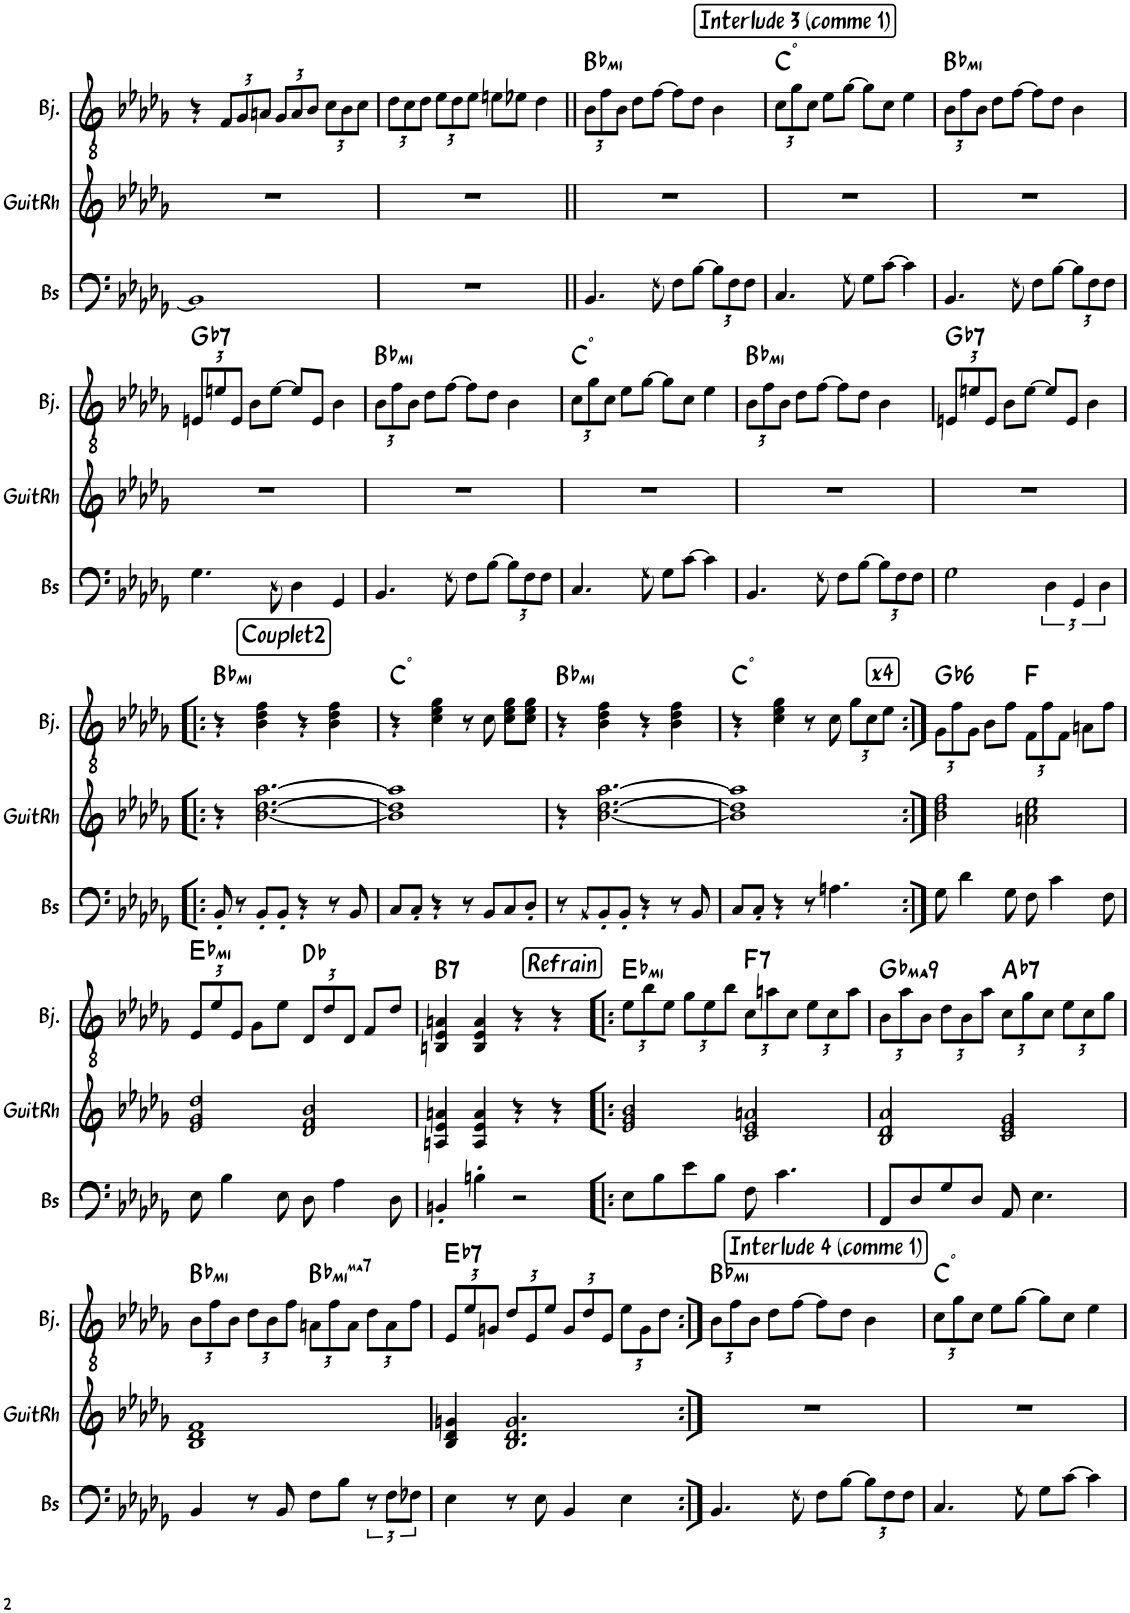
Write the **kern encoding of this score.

**kern	**kern	**kern	**harte
*part3	*part2	*part1	*part1
*staff3	*staff2	*staff1	*
*I"Contrebass	*I"Guitare Rhodes	*I"Banjo	*
*	*I'GuitRh	*I'Bj.	*
!!LO:PB:g=z
*clefF4	*clefG2	*clefGv2	*
*Trd7c12	*	*Trd7c12	*
*k[b-e-a-d-g-]	*k[b-e-a-d-g-]	*k[b-e-a-d-g-]	*
*M4/4	*M4/4	*M4/4	*
=22	=22	=22	=22
1BB-]	1r	4r	.
*	*	*Xbrackettup	*
.	.	12F/L	.
.	.	12G-/	.
.	.	12An/J	.
.	.	12G-/L	.
.	.	12A/	.
.	.	12B-/J	.
.	.	12c\L	.
.	.	12B-\	.
.	.	12c\J	.
=23	=23	=23	=23
1r	1r	12d-\L	.
.	.	12c\	.
.	.	12d-\J	.
.	.	12e-\L	.
.	.	12d-\	.
.	.	12e-\J	.
.	.	8en\L	.
.	.	8e-X\J	.
.	.	4d-\	.
!!LO:REH:place=s1:a:B:rj:fs=14:t=Interlude 3 (comme 1)
=24||	=24||	=24||	=24||
!	!	!	!LO:H:kt=mi
4.BB-/	1r	12B-\L	Bb:min
.	.	12f\	.
.	.	12B-\J	.
.	.	8d-\L	.
8F\	.	[8f\J	.
8F\L	.	8f\L]	.
[8B-\J	.	8d-\J	.
*Xbrackettup	*	*	*
12B-\L]	.	4B-\	.
12F\	.	.	.
12F\J	.	.	.
=25	=25	=25	=25
!	!	!	!LO:H:kt=°
4.C/	1r	12c\L	.
.	.	12g-\	.
.	.	12c\J	.
.	.	8e-\L	.
8G-\	.	[8g-\J	.
8G-\L	.	8g-\L]	.
[8c\J	.	8c\J	.
4c\]	.	4e-\	.
=26	=26	=26	=26
!	!	!	!LO:H:kt=mi
4.BB-/	1r	12B-\L	Bb:min
.	.	12f\	.
.	.	12B-\J	.
.	.	8d-\L	.
8F\	.	[8f\J	.
8F\L	.	8f\L]	.
[8B-\J	.	8d-\J	.
12B-\L]	.	4B-\	.
12F\	.	.	.
12F\J	.	.	.
!!LO:LB:g=z
=27	=27	=27	=27
!	!	!	!LO:H:kt=7
4.G-\	1r	12En/L	Gb:7
.	.	12en/	.
.	.	12E/J	.
.	.	8B-\L	.
8D-\	.	[8e\J	.
4D-\	.	8e/L]	.
.	.	8E/J	.
4GG-/	.	4B-\	.
=28	=28	=28	=28
!	!	!	!LO:H:kt=mi
4.BB-/	1r	12B-\L	Bb:min
.	.	12f\	.
.	.	12B-\J	.
.	.	8d-\L	.
8F\	.	[8f\J	.
8F\L	.	8f\L]	.
[8B-\J	.	8d-\J	.
12B-\L]	.	4B-\	.
12F\	.	.	.
12F\J	.	.	.
=29	=29	=29	=29
!	!	!	!LO:H:kt=°
4.C/	1r	12c\L	.
.	.	12g-\	.
.	.	12c\J	.
.	.	8e-\L	.
8G-\	.	[8g-\J	.
8G-\L	.	8g-\L]	.
[8c\J	.	8c\J	.
4c\]	.	4e-\	.
=30	=30	=30	=30
!	!	!	!LO:H:kt=mi
4.BB-/	1r	12B-\L	Bb:min
.	.	12f\	.
.	.	12B-\J	.
.	.	8d-\L	.
8F\	.	[8f\J	.
8F\L	.	8f\L]	.
[8B-\J	.	8d-\J	.
12B-\L]	.	4B-\	.
12F\	.	.	.
12F\J	.	.	.
=31	=31	=31	=31
!	!	!	!LO:H:kt=7
2G-\	1r	12En/L	Gb:7
.	.	12en/	.
.	.	12E/J	.
.	.	8B-\L	.
.	.	[8e\J	.
*brackettup	*	*	*
6D-\	.	8e/L]	.
.	.	8E/J	.
6GG-/	.	.	.
.	.	4B-\	.
6D-\	.	.	.
!!LO:LB:g=z
!!LO:REH:place=s1:a:B:rj:fs=14:t=Couplet2
=32!|:	=32!|:	=32!|:	=32!|:
!	!	!	!LO:H:kt=mi
8BB-'/	4r	4r	Bb:min
8r	.	.	.
8BB-'/L	[2.b-\ [2.dd-\ [2.aa-\	4B-\ 4d-\ 4f\	.
8BB-'/J	.	.	.
4r	.	4r	.
8r	.	4B-\ 4d-\ 4f\	.
8BB-/	.	.	.
=33	=33	=33	=33
!	!	!	!LO:H:kt=°
8C/L	1b-] 1dd-] 1aa-]	4r	.
8C'/J	.	.	.
4r	.	4c\ 4e-\ 4g-\	.
8r	.	8r	.
8BB-/L	.	8c\	.
8C/	.	8c\ 8e-\ 8g-\L	.
8D-'/J	.	8c\ 8e-\ 8g-\J	.
=34	=34	=34	=34
!	!	!	!LO:H:kt=mi
8r	4r	4r	Bb:min
8BB-/L	.	.	.
8BB-'/	[2.b-\ [2.dd-\ [2.aa-\	4B-\ 4d-\ 4f\	.
8BB-'/J	.	.	.
4r	.	4r	.
8r	.	4B-\ 4d-\ 4f\	.
8BB-/	.	.	.
!!LO:REH:place=s1:a:B:rj:fs=14:t=x4:qo=3.6666666666666665
=35	=35	=35	=35
!	!	!	!LO:H:kt=°
8C/L	1b-] 1dd-] 1aa-]	4r	.
8C'/J	.	.	.
4r	.	4c\ 4e-\ 4g-\	.
8r	.	8r	.
4.An\	.	8c\	.
.	.	12g-\L	.
.	.	12c\	.
.	.	12e-\J	.
=36:|!	=36:|!	=36:|!	=36:|!
!	!	!	!LO:H:kt=6
8G-\	2b-\ 2dd-\ 2ff\	12G-\L	Gb:maj6
.	.	12f\	.
4d-\	.	.	.
.	.	12G-\J	.
.	.	8B-\L	.
8G-\	.	8f\J	.
8F\	2an\ 2cc\ 2ee-\	12F\L	F:maj
.	.	12f\	.
4c\	.	.	.
.	.	12F\J	.
.	.	8An\L	.
8F\	.	8f\J	.
!!LO:LB:g=z
=37	=37	=37	=37
!	!	!	!LO:H:kt=mi
8E-\	2e-/ 2g-/ 2dd-/	12E-/L	Eb:min
.	.	12e-/	.
4B-\	.	.	.
.	.	12E-/J	.
.	.	8G-\L	.
8E-\	.	8e-\J	.
8D-\	2d-/ 2f/ 2b-/	12D-/L	Db:maj
.	.	12d-/	.
4A-\	.	.	.
.	.	12D-/J	.
.	.	8F/L	.
8D-\	.	8d-/J	.
=38	=38	=38	=38
!	!	!	!LO:H:kt=7
4BBn'/	4An/ 4e-/ 4an/	4BBn/ 4E-/ 4An/	B:7
4Bn'\	4A/ 4e-/ 4a/	4BB/ 4E-/ 4A/	.
2r	4r	4r	.
.	4r	4r	.
!!LO:REH:place=s1:a:B:rj:fs=14:t=Refrain
=39!|:	=39!|:	=39!|:	=39!|:
!	!	!	!LO:H:kt=mi
8E-\L	2e-/ 2g-/ 2b-/	12e-\L	Eb:min
.	.	12b-\	.
8B-\	.	.	.
.	.	12e-\J	.
8e-\	.	12g-\L	.
.	.	12e-\	.
8B-\J	.	.	.
.	.	12b-\J	.
!	!	!	!LO:H:kt=7
8F\	2c/ 2e-/ 2an/	12c\L	F:7
.	.	12an\	.
4.c\	.	.	.
.	.	12c\J	.
.	.	12e-\L	.
.	.	12c\	.
.	.	12a\J	.
=40	=40	=40	=40
!	!	!	!LO:H:kt=ma9
8FF/L	2B-/ 2d-/ 2a-/	12B-\L	Gb:maj9
.	.	12a-\	.
8D-/	.	.	.
.	.	12B-\J	.
8G-/	.	12d-\L	.
.	.	12B-\	.
8D-/J	.	.	.
.	.	12a-\J	.
!	!	!	!LO:H:kt=7
8AA-/	2c/ 2e-/ 2g-/	12c\L	Ab:7
.	.	12g-\	.
4.E-\	.	.	.
.	.	12c\J	.
.	.	12e-\L	.
.	.	12c\	.
.	.	12g-\J	.
!!LO:LB:g=z
=41	=41	=41	=41
!	!	!	!LO:H:kt=mi
4BB-/	1B- 1d- 1f	12B-\L	Bb:min
.	.	12f\	.
.	.	12B-\J	.
8r	.	12d-\L	.
.	.	12B-\	.
8BB-/	.	.	.
.	.	12f\J	.
!	!	!	!LO:H:kt=mima7
8F\L	.	12An\L	Bb:minmaj7
.	.	12f\	.
8B-\J	.	.	.
.	.	12A\J	.
12r	.	12d-\L	.
12F\L	.	12A\	.
12F-X\J	.	12f\J	.
=42	=42	=42	=42
!	!	!	!LO:H:kt=7
4E-\	4B-/ 4d-/ 4gn/	12E-/L	Eb:7
.	.	12e-/	.
.	.	12Gn/J	.
8r	2.B-/ 2.d-/ 2.g/	12d-/L	.
.	.	12E-/	.
8E-\	.	.	.
.	.	12e-/J	.
4BB-/	.	12G/L	.
.	.	12d-/	.
.	.	12E-/J	.
4E-\	.	12e-\L	.
.	.	12G\	.
.	.	12d-\J	.
!!LO:REH:place=s1:a:B:rj:fs=14:t=Interlude 4 (comme 1)
=43:|!	=43:|!	=43:|!	=43:|!
!	!	!	!LO:H:kt=mi
4.BB-/	1r	12B-\L	Bb:min
.	.	12f\	.
.	.	12B-\J	.
.	.	8d-\L	.
8F\	.	[8f\J	.
8F\L	.	8f\L]	.
[8B-\J	.	8d-\J	.
*Xbrackettup	*	*	*
12B-\L]	.	4B-\	.
12F\	.	.	.
12F\J	.	.	.
=44	=44	=44	=44
!	!	!	!LO:H:kt=°
4.C/	1r	12c\L	.
.	.	12g-\	.
.	.	12c\J	.
.	.	8e-\L	.
8G-\	.	[8g-\J	.
8G-\L	.	8g-\L]	.
[8c\J	.	8c\J	.
4c\]	.	4e-\	.
=	=	=	=
*-	*-	*-	*-
